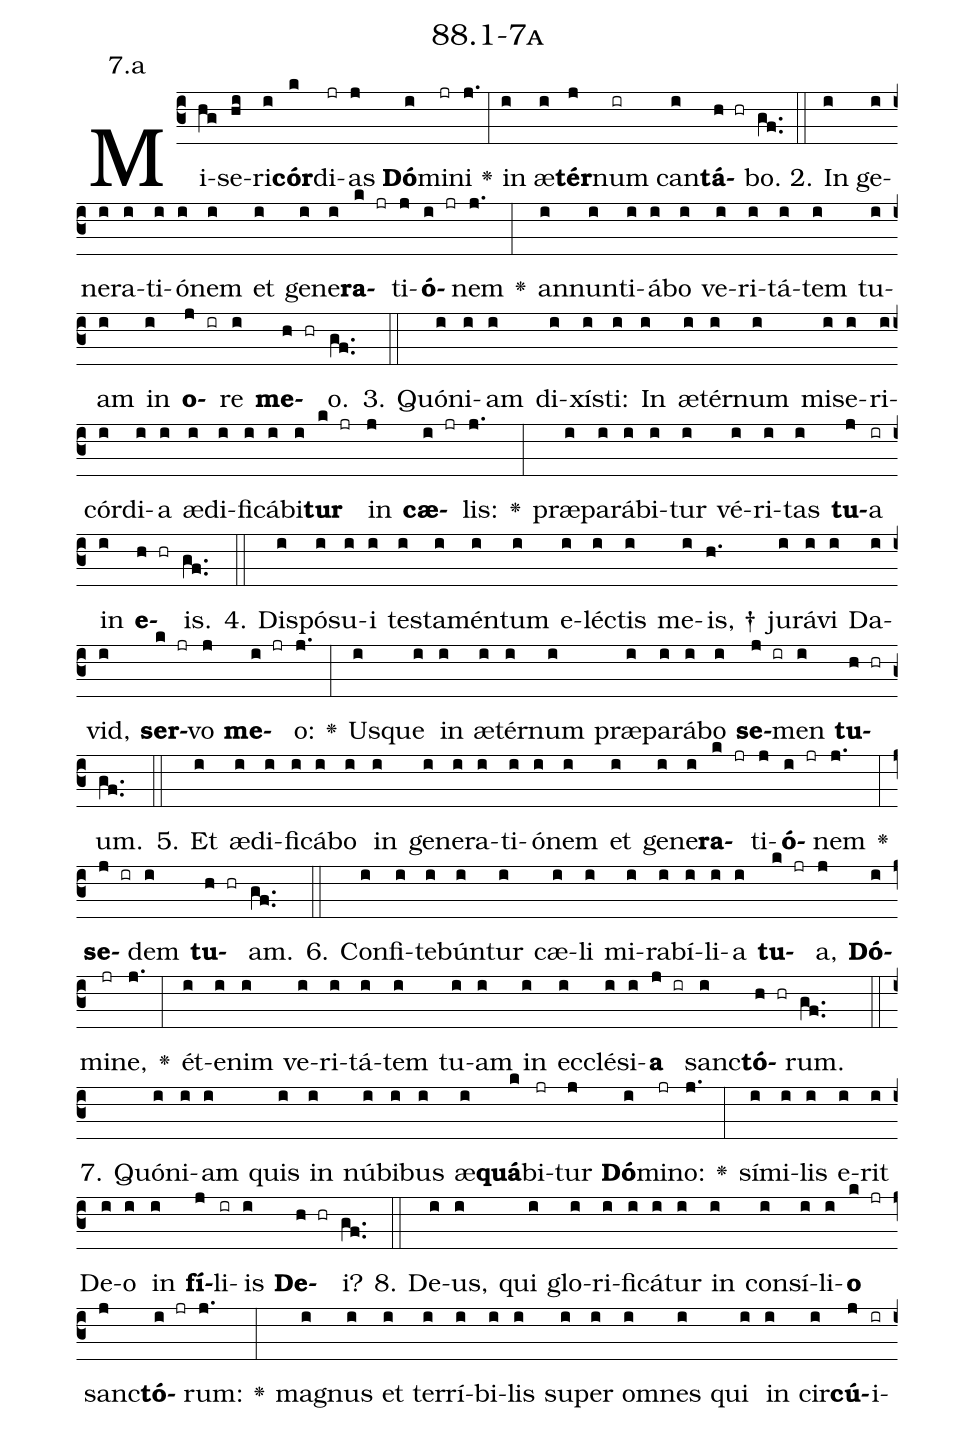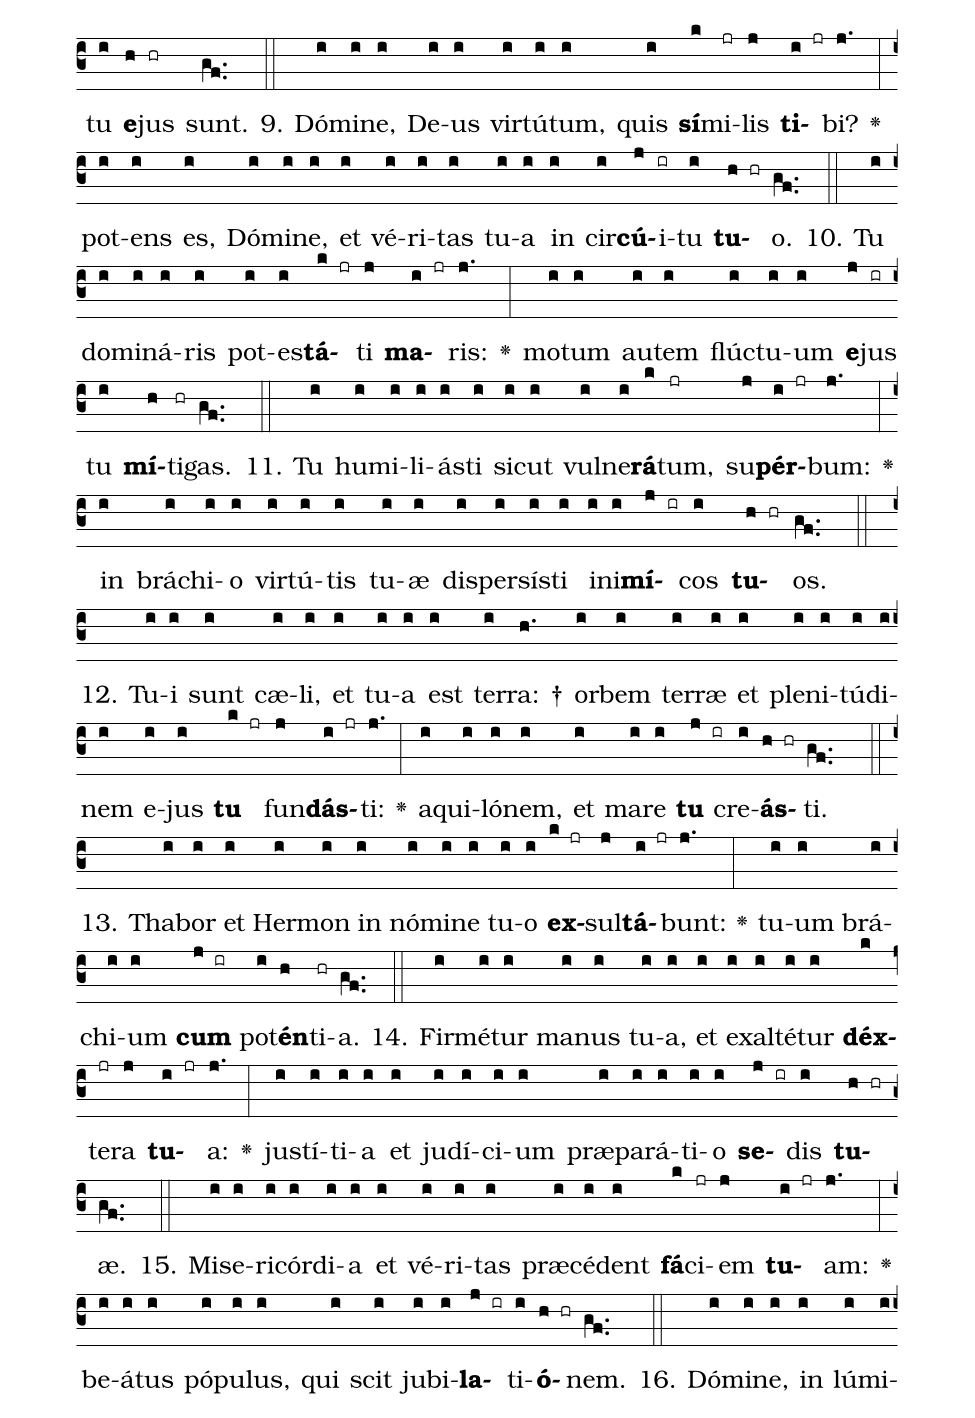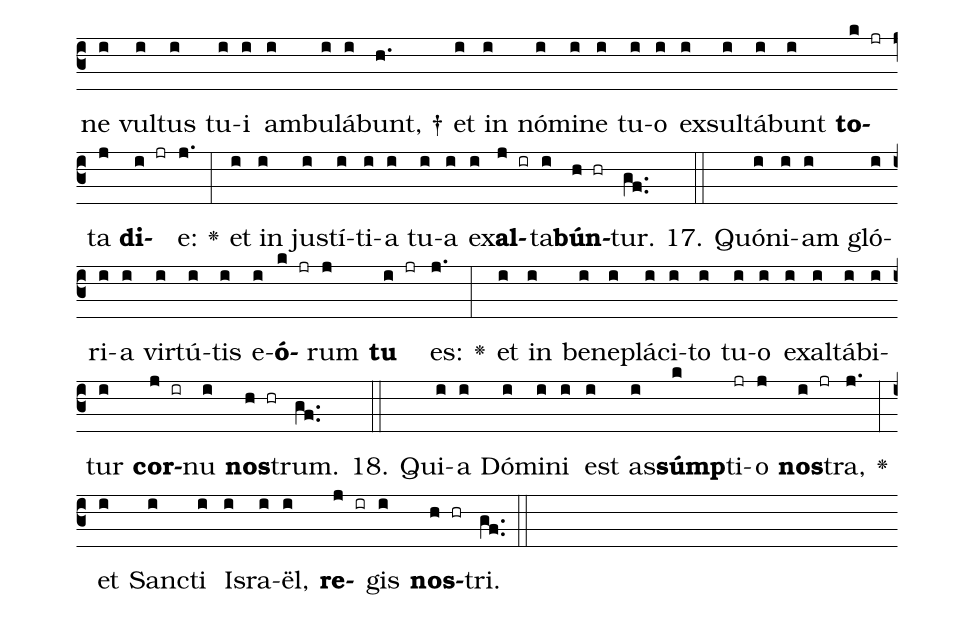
name: 88.1-7a;
annotation: 7.a;
%%
(c3)Mi(hg)se(hi)ri(i)<b>cór</b>(k)di(jr)as(j) <b>Dó</b>(i)mi(jr)ni(j.) <v>\greheightstar</v>(:) in(i) æ(i)<b>tér</b>(j)num(ir) can(i)<b>tá</b>(h hr)bo.(gf..) (::)
2. In(i) ge(i)ne(i)ra(i)ti(i)ó(i)nem(i) et(i) ge(i)ne(i)<b>ra</b>(k jr)ti(j)<b>ó</b>(i jr)nem(j.) <v>\greheightstar</v>(:) an(i)nun(i)ti(i)á(i)bo(i) ve(i)ri(i)tá(i)tem(i) tu(i)am(i) in(i) <b>o</b>(j ir)re(i) <b>me</b>(h hr)o.(gf..) (::)
3. Quón(i)i(i)am(i) di(i)xís(i)ti:(i) In(i) æ(i)tér(i)num(i) mi(i)se(i)ri(i)cór(i)di(i)a(i) æ(i)di(i)fi(i)cá(i)bi(i)<b>tur</b>(k jr) in(j) <b>cæ</b>(i jr)lis:(j.) <v>\greheightstar</v>(:) præ(i)pa(i)rá(i)bi(i)tur(i) vé(i)ri(i)tas(i) <b>tu</b>(j)a(ir) in(i) <b>e</b>(h hr)is.(gf..) (::)
4. Dis(i)pó(i)su(i)i(i) tes(i)ta(i)mén(i)tum(i) e(i)léc(i)tis(i) me(i)is, †(h.) ju(i)rá(i)vi(i) Da(i)vid,(i) <b>ser</b>(k jr)vo(j) <b>me</b>(i jr)o:(j.) <v>\greheightstar</v>(:) Us(i)que(i) in(i) æ(i)tér(i)num(i) præ(i)pa(i)rá(i)bo(i) <b>se</b>(j ir)men(i) <b>tu</b>(h hr)um.(gf..) (::)
5. Et(i) æ(i)di(i)fi(i)cá(i)bo(i) in(i) ge(i)ne(i)ra(i)ti(i)ó(i)nem(i) et(i) ge(i)ne(i)<b>ra</b>(k jr)ti(j)<b>ó</b>(i jr)nem(j.) <v>\greheightstar</v>(:) <b>se</b>(j ir)dem(i) <b>tu</b>(h hr)am.(gf..) (::)
6. Con(i)fi(i)te(i)bún(i)tur(i) cæ(i)li(i) mi(i)ra(i)bí(i)li(i)a(i) <b>tu</b>(k jr)a,(j) <b>Dó</b>(i)mi(jr)ne,(j.) <v>\greheightstar</v>(:) ét(i)e(i)nim(i) ve(i)ri(i)tá(i)tem(i) tu(i)am(i) in(i) ec(i)clé(i)si(i)<b>a</b>(j ir) sanc(i)<b>tó</b>(h hr)rum.(gf..) (::)
7. Quón(i)i(i)am(i) quis(i) in(i) nú(i)bi(i)bus(i) æ(i)<b>quá</b>(k)bi(jr)tur(j) <b>Dó</b>(i)mi(jr)no:(j.) <v>\greheightstar</v>(:) sí(i)mi(i)lis(i) e(i)rit(i) De(i)o(i) in(i) <b>fí</b>(j)li(ir)is(i) <b>De</b>(h hr)i?(gf..) (::)
8. De(i)us,(i) qui(i) glo(i)ri(i)fi(i)cá(i)tur(i) in(i) con(i)sí(i)li(i)<b>o</b>(k jr) sanc(j)<b>tó</b>(i jr)rum:(j.) <v>\greheightstar</v>(:) ma(i)gnus(i) et(i) ter(i)rí(i)bi(i)lis(i) su(i)per(i) om(i)nes(i) qui(i) in(i) cir(i)<b>cú</b>(j)i(ir)tu(i) <b>e</b>(h)jus(hr) sunt.(gf..) (::)
9. Dó(i)mi(i)ne,(i) De(i)us(i) vir(i)tú(i)tum,(i) quis(i) <b>sí</b>(k)mi(jr)lis(j) <b>ti</b>(i jr)bi?(j.) <v>\greheightstar</v>(:) pot(i)ens(i) es,(i) Dó(i)mi(i)ne,(i) et(i) vé(i)ri(i)tas(i) tu(i)a(i) in(i) cir(i)<b>cú</b>(j)i(ir)tu(i) <b>tu</b>(h hr)o.(gf..) (::)
10. Tu(i) do(i)mi(i)ná(i)ris(i) pot(i)es(i)<b>tá</b>(k jr)ti(j) <b>ma</b>(i jr)ris:(j.) <v>\greheightstar</v>(:) mo(i)tum(i) au(i)tem(i) flúc(i)tu(i)um(i) <b>e</b>(j)jus(ir) tu(i) <b>mí</b>(h)ti(hr)gas.(gf..) (::)
11. Tu(i) hu(i)mi(i)li(i)ás(i)ti(i) sic(i)ut(i) vul(i)ne(i)<b>rá</b>(k)tum,(jr) su(j)<b>pér</b>(i jr)bum:(j.) <v>\greheightstar</v>(:) in(i) brá(i)chi(i)o(i) vir(i)tú(i)tis(i) tu(i)æ(i) di(i)sper(i)sís(i)ti(i) in(i)i(i)<b>mí</b>(j ir)cos(i) <b>tu</b>(h hr)os.(gf..) (::)
12. Tu(i)i(i) sunt(i) cæ(i)li,(i) et(i) tu(i)a(i) est(i) ter(i)ra: †(h.) or(i)bem(i) ter(i)ræ(i) et(i) ple(i)ni(i)tú(i)di(i)nem(i) e(i)jus(i) <b>tu</b>(k jr) fun(j)<b>dás</b>(i jr)ti:(j.) <v>\greheightstar</v>(:) a(i)qui(i)ló(i)nem,(i) et(i) ma(i)re(i) <b>tu</b>(j ir) cre(i)<b>ás</b>(h hr)ti.(gf..) (::)
13. Tha(i)bor(i) et(i) Her(i)mon(i) in(i) nó(i)mi(i)ne(i) tu(i)o(i) <b>ex</b>(k jr)sul(j)<b>tá</b>(i jr)bunt:(j.) <v>\greheightstar</v>(:) tu(i)um(i) brá(i)chi(i)um(i) <b>cum</b>(j ir) pot(i)<b>én</b>(h)ti(hr)a.(gf..) (::)
14. Fir(i)mé(i)tur(i) ma(i)nus(i) tu(i)a,(i) et(i) ex(i)al(i)té(i)tur(i) <b>déx</b>(k)te(jr)ra(j) <b>tu</b>(i jr)a:(j.) <v>\greheightstar</v>(:) jus(i)tí(i)ti(i)a(i) et(i) ju(i)dí(i)ci(i)um(i) præ(i)pa(i)rá(i)ti(i)o(i) <b>se</b>(j ir)dis(i) <b>tu</b>(h hr)æ.(gf..) (::)
15. Mi(i)se(i)ri(i)cór(i)di(i)a(i) et(i) vé(i)ri(i)tas(i) præ(i)cé(i)dent(i) <b>fá</b>(k)ci(jr)em(j) <b>tu</b>(i jr)am:(j.) <v>\greheightstar</v>(:) be(i)á(i)tus(i) pó(i)pu(i)lus,(i) qui(i) scit(i) ju(i)bi(i)<b>la</b>(j ir)ti(i)<b>ó</b>(h hr)nem.(gf..) (::)
16. Dó(i)mi(i)ne,(i) in(i) lú(i)mi(i)ne(i) vul(i)tus(i) tu(i)i(i) am(i)bu(i)lá(i)bunt, †(h.) et(i) in(i) nó(i)mi(i)ne(i) tu(i)o(i) ex(i)sul(i)tá(i)bunt(i) <b>to</b>(k jr)ta(j) <b>di</b>(i jr)e:(j.) <v>\greheightstar</v>(:) et(i) in(i) jus(i)tí(i)ti(i)a(i) tu(i)a(i) ex(i)<b>al</b>(j ir)ta(i)<b>bún</b>(h hr)tur.(gf..) (::)
17. Quón(i)i(i)am(i) gló(i)ri(i)a(i) vir(i)tú(i)tis(i) e(i)<b>ó</b>(k jr)rum(j) <b>tu</b>(i jr) es:(j.) <v>\greheightstar</v>(:) et(i) in(i) be(i)ne(i)plá(i)ci(i)to(i) tu(i)o(i) ex(i)al(i)tá(i)bi(i)tur(i) <b>cor</b>(j ir)nu(i) <b>nos</b>(h hr)trum.(gf..) (::)
18. Qui(i)a(i) Dó(i)mi(i)ni(i) est(i) as(i)<b>súmp</b>(k)ti(jr)o(j) <b>nos</b>(i jr)tra,(j.) <v>\greheightstar</v>(:) et(i) Sanc(i)ti(i) Is(i)ra(i)ël,(i) <b>re</b>(j ir)gis(i) <b>nos</b>(h hr)tri.(gf..) (::)
